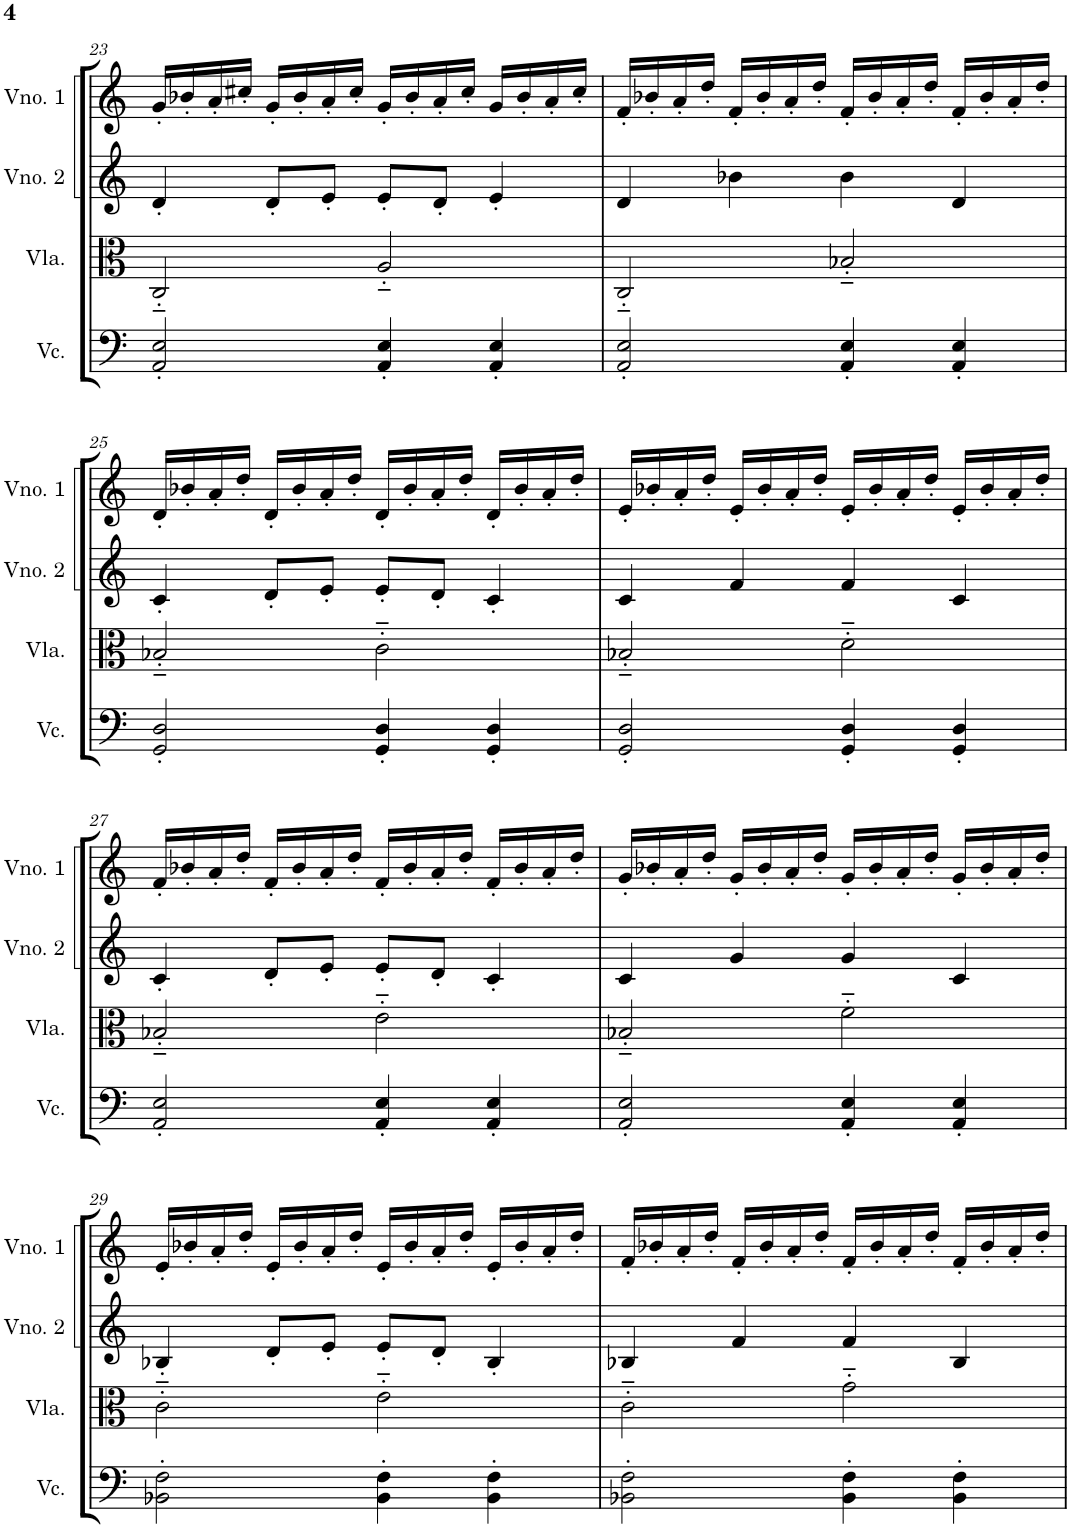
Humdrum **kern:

**kern	**kern	**kern	**kern
*part4	*part3	*part2	*part1
*staff4	*staff3	*staff2	*staff1
*I"Violoncelo	*I"Viola	*I"Violino 2	*I"Violino 1
*I'Vc.	*I'Vla.	*I'Vno. 2	*I'Vno. 1
!!LO:PB:g=z
*clefF4	*clefC3	*clefG2	*clefG2
*k[]	*k[]	*k[]	*k[]
*M4/4	*M4/4	*M4/4	*M4/4
=23	=23	=23	=23
2AA/' 2E/'	2C'~/	4d'/	16g'/LL
.	.	.	16b-X'/
.	.	.	16a'/
.	.	.	16cc#X'/JJ
.	.	8d'/L	16g'/LL
.	.	.	16b-'/
.	.	8e'/J	16a'/
.	.	.	16cc#'/JJ
4AA/' 4E/'	2A'~/	8e'/L	16g'/LL
.	.	.	16b-'/
.	.	8d'/J	16a'/
.	.	.	16cc#'/JJ
4AA/' 4E/'	.	4e'/	16g'/LL
.	.	.	16b-'/
.	.	.	16a'/
.	.	.	16cc#'/JJ
=24	=24	=24	=24
2AA/' 2E/'	2C'~/	4d/	16f'/LL
.	.	.	16b-X'/
.	.	.	16a'/
.	.	.	16dd'/JJ
.	.	4b-X\	16f'/LL
.	.	.	16b-'/
.	.	.	16a'/
.	.	.	16dd'/JJ
4AA/' 4E/'	2B-X'~/	4b-\	16f'/LL
.	.	.	16b-'/
.	.	.	16a'/
.	.	.	16dd'/JJ
4AA/' 4E/'	.	4d/	16f'/LL
.	.	.	16b-'/
.	.	.	16a'/
.	.	.	16dd'/JJ
!!LO:LB:g=z
=25	=25	=25	=25
2GG/' 2D/'	2B-X'~/	4c'/	16d'/LL
.	.	.	16b-X'/
.	.	.	16a'/
.	.	.	16dd'/JJ
.	.	8d'/L	16d'/LL
.	.	.	16b-'/
.	.	8e'/J	16a'/
.	.	.	16dd'/JJ
4GG/' 4D/'	2c'~\	8e'/L	16d'/LL
.	.	.	16b-'/
.	.	8d'/J	16a'/
.	.	.	16dd'/JJ
4GG/' 4D/'	.	4c'/	16d'/LL
.	.	.	16b-'/
.	.	.	16a'/
.	.	.	16dd'/JJ
=26	=26	=26	=26
2GG/' 2D/'	2B-X'~/	4c/	16e'/LL
.	.	.	16b-X'/
.	.	.	16a'/
.	.	.	16dd'/JJ
.	.	4f/	16e'/LL
.	.	.	16b-'/
.	.	.	16a'/
.	.	.	16dd'/JJ
4GG/' 4D/'	2d'~\	4f/	16e'/LL
.	.	.	16b-'/
.	.	.	16a'/
.	.	.	16dd'/JJ
4GG/' 4D/'	.	4c/	16e'/LL
.	.	.	16b-'/
.	.	.	16a'/
.	.	.	16dd'/JJ
!!LO:LB:g=z
=27	=27	=27	=27
2AA/' 2E/'	2B-X'~/	4c'/	16f'/LL
.	.	.	16b-X'/
.	.	.	16a'/
.	.	.	16dd'/JJ
.	.	8d'/L	16f'/LL
.	.	.	16b-'/
.	.	8e'/J	16a'/
.	.	.	16dd'/JJ
4AA/' 4E/'	2e'~\	8e'/L	16f'/LL
.	.	.	16b-'/
.	.	8d'/J	16a'/
.	.	.	16dd'/JJ
4AA/' 4E/'	.	4c'/	16f'/LL
.	.	.	16b-'/
.	.	.	16a'/
.	.	.	16dd'/JJ
=28	=28	=28	=28
2AA/' 2E/'	2B-X'~/	4c/	16g'/LL
.	.	.	16b-X'/
.	.	.	16a'/
.	.	.	16dd'/JJ
.	.	4g/	16g'/LL
.	.	.	16b-'/
.	.	.	16a'/
.	.	.	16dd'/JJ
4AA/' 4E/'	2f'~\	4g/	16g'/LL
.	.	.	16b-'/
.	.	.	16a'/
.	.	.	16dd'/JJ
4AA/' 4E/'	.	4c/	16g'/LL
.	.	.	16b-'/
.	.	.	16a'/
.	.	.	16dd'/JJ
!!LO:LB:g=z
=29	=29	=29	=29
2BB-X\' 2F\'	2c'~\	4B-X'/	16e'/LL
.	.	.	16b-X'/
.	.	.	16a'/
.	.	.	16dd'/JJ
.	.	8d'/L	16e'/LL
.	.	.	16b-'/
.	.	8e'/J	16a'/
.	.	.	16dd'/JJ
4BB-\' 4F\'	2e'~\	8e'/L	16e'/LL
.	.	.	16b-'/
.	.	8d'/J	16a'/
.	.	.	16dd'/JJ
4BB-\' 4F\'	.	4B-'/	16e'/LL
.	.	.	16b-'/
.	.	.	16a'/
.	.	.	16dd'/JJ
=30	=30	=30	=30
2BB-X\' 2F\'	2c'~\	4B-X/	16f'/LL
.	.	.	16b-X'/
.	.	.	16a'/
.	.	.	16dd'/JJ
.	.	4f/	16f'/LL
.	.	.	16b-'/
.	.	.	16a'/
.	.	.	16dd'/JJ
4BB-\' 4F\'	2g'~\	4f/	16f'/LL
.	.	.	16b-'/
.	.	.	16a'/
.	.	.	16dd'/JJ
4BB-\' 4F\'	.	4B-/	16f'/LL
.	.	.	16b-'/
.	.	.	16a'/
.	.	.	16dd'/JJ
=	=	=	=
*-	*-	*-	*-
